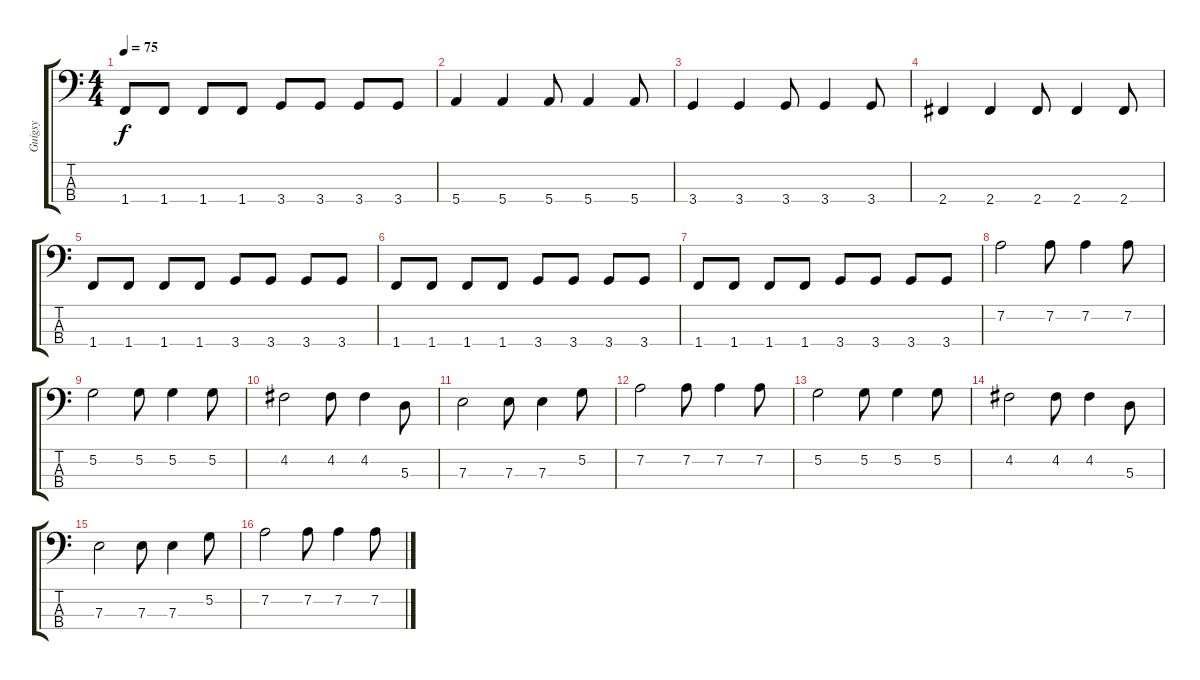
\track ("Guigsy" "Guigsy") {instrument electricbasspick}
\staff {score tabs}
\tuning (G2 D2 A1 E1) {hide}
\ts (4 4)
\tempo 75
\clef f4
\ks c
1.4.8{dy f} 1.4.8 1.4.8 1.4.8 3.4.8 3.4.8 3.4.8 3.4.8 |
5.4.4 5.4.4 5.4.8 5.4.4 5.4.8 |
3.4.4 3.4.4 3.4.8 3.4.4 3.4.8 |
2.4.4 2.4.4 2.4.8 2.4.4 2.4.8 |
1.4.8 1.4.8 1.4.8 1.4.8 3.4.8 3.4.8 3.4.8 3.4.8 |
1.4.8 1.4.8 1.4.8 1.4.8 3.4.8 3.4.8 3.4.8 3.4.8 |
1.4.8 1.4.8 1.4.8 1.4.8 3.4.8 3.4.8 3.4.8 3.4.8 |
7.2.2 7.2.8 7.2.4 7.2.8 |
5.2.2 5.2.8 5.2.4 5.2.8 |
4.2.2 4.2.8 4.2.4 5.3.8 |
7.3.2 7.3.8 7.3.4 5.2.8 |
7.2.2 7.2.8 7.2.4 7.2.8 |
5.2.2 5.2.8 5.2.4 5.2.8 |
4.2.2 4.2.8 4.2.4 5.3.8 |
7.3.2 7.3.8 7.3.4 5.2.8 |
7.2.2 7.2.8 7.2.4 7.2.8
